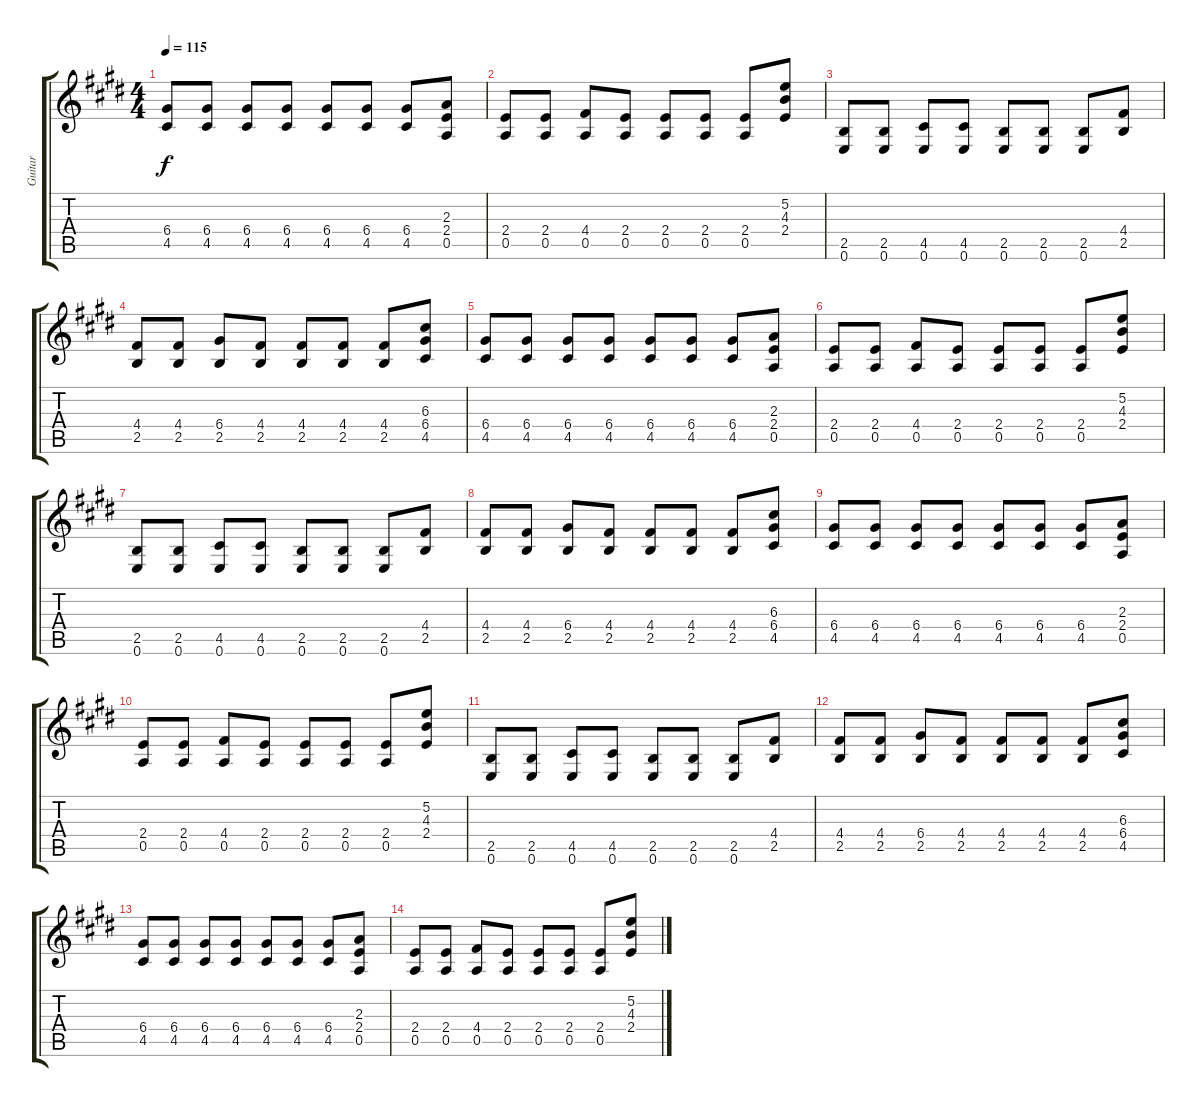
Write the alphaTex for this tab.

\track ("Guitar" "Guitar") {instrument distortionguitar}
\staff {score tabs}
\tuning (E4 B3 G3 D3 A2 E2) {hide}
\ts (4 4)
\tempo 115
\clef g2
\ks c#minor
(6.4 4.5).8{dy f} (6.4 4.5).8 (6.4 4.5).8 (6.4 4.5).8 (6.4 4.5).8 (6.4 4.5).8 (6.4 4.5).8 (2.3 2.4 0.5).8 |
(2.4 0.5).8 (2.4 0.5).8 (4.4 0.5).8 (2.4 0.5).8 (2.4 0.5).8 (2.4 0.5).8 (2.4 0.5).8 (5.2 4.3 2.4).8 |
(2.5 0.6).8{balance 16} (2.5 0.6).8 (4.5 0.6).8 (4.5 0.6).8 (2.5 0.6).8 (2.5 0.6).8 (2.5 0.6).8 (4.4 2.5).8 |
(4.4 2.5).8 (4.4 2.5).8 (6.4 2.5).8 (4.4 2.5).8 (4.4 2.5).8 (4.4 2.5).8 (4.4 2.5).8 (6.3 6.4 4.5).8 |
(6.4 4.5).8 (6.4 4.5).8 (6.4 4.5).8 (6.4 4.5).8 (6.4 4.5).8 (6.4 4.5).8 (6.4 4.5).8 (2.3 2.4 0.5).8 |
(2.4 0.5).8 (2.4 0.5).8 (4.4 0.5).8 (2.4 0.5).8 (2.4 0.5).8 (2.4 0.5).8 (2.4 0.5).8 (5.2 4.3 2.4).8 |
(2.5 0.6).8{volume 9 balance 16} (2.5 0.6).8 (4.5 0.6).8 (4.5 0.6).8 (2.5 0.6).8 (2.5 0.6).8 (2.5 0.6).8 (4.4 2.5).8 |
(4.4 2.5).8 (4.4 2.5).8 (6.4 2.5).8 (4.4 2.5).8 (4.4 2.5).8 (4.4 2.5).8 (4.4 2.5).8 (6.3 6.4 4.5).8 |
(6.4 4.5).8 (6.4 4.5).8 (6.4 4.5).8 (6.4 4.5).8 (6.4 4.5).8 (6.4 4.5).8 (6.4 4.5).8 (2.3 2.4 0.5).8 |
(2.4 0.5).8 (2.4 0.5).8 (4.4 0.5).8 (2.4 0.5).8 (2.4 0.5).8 (2.4 0.5).8 (2.4 0.5).8 (5.2 4.3 2.4).8 |
(2.5 0.6).8{volume 9 balance 16} (2.5 0.6).8 (4.5 0.6).8 (4.5 0.6).8 (2.5 0.6).8 (2.5 0.6).8 (2.5 0.6).8 (4.4 2.5).8 |
(4.4 2.5).8{volume 6} (4.4 2.5).8 (6.4 2.5).8 (4.4 2.5).8 (4.4 2.5).8 (4.4 2.5).8 (4.4 2.5).8 (6.3 6.4 4.5).8 |
(6.4 4.5).8{volume 3} (6.4 4.5).8 (6.4 4.5).8 (6.4 4.5).8 (6.4 4.5).8 (6.4 4.5).8 (6.4 4.5).8 (2.3 2.4 0.5).8 |
(2.4 0.5).8{volume 2} (2.4 0.5).8 (4.4 0.5).8 (2.4 0.5).8 (2.4 0.5).8 (2.4 0.5).8 (2.4 0.5).8 (5.2 4.3 2.4).8
